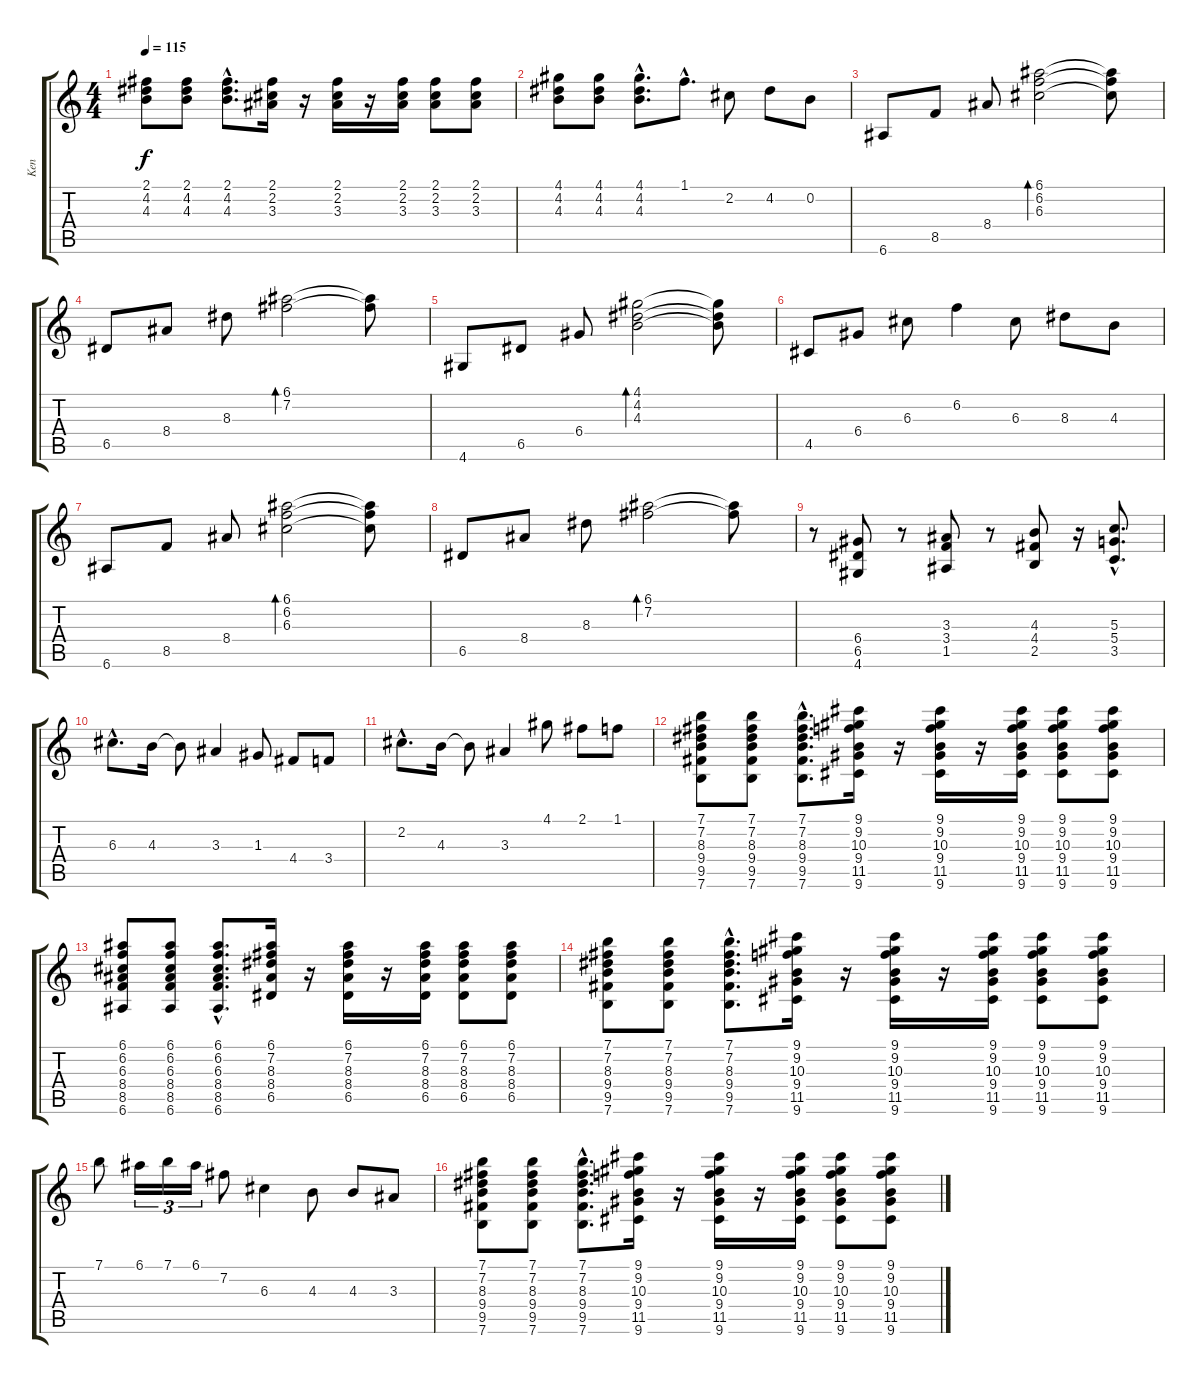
\track ("Ken" "Ken") {instrument overdrivenguitar}
\staff {score tabs}
\tuning (E4 B3 G3 D3 A2 E2) {hide}
\ts (4 4)
\tempo 115
\clef g2
\ks c
(2.1 4.2 4.3).8{dy f} (2.1 4.2 4.3).8 (2.1{hac} 4.2{hac} 4.3{hac}).8{d} (2.1 2.2 3.3).16 r.16 (2.1 2.2 3.3).16 r.16 (2.1 2.2 3.3).16 (2.1 2.2 3.3).8 (2.1 2.2 3.3).8 |
(4.1 4.2 4.3).8 (4.1 4.2 4.3).8 (4.1{hac} 4.2{hac} 4.3{hac}).8{d} 1.1{hac}.8{d} 2.2.8 4.2.8 0.2.8 |
6.6.8 8.5.8 8.4.8 (6.1 6.2 6.3).2{bd 60} (6.1{t} 6.2{t} 6.3{t}).8 |
6.5.8 8.4.8 8.3.8 (6.1 7.2).2{bd 60} (6.1{t} 7.2{t}).8 |
4.6.8 6.5.8 6.4.8 (4.1 4.2 4.3).2{bd 60} (4.1{t} 4.2{t} 4.3{t}).8 |
4.5.8 6.4.8 6.3.8 6.2.4 6.3.8 8.3.8 4.3.8 |
6.6.8 8.5.8 8.4.8 (6.1 6.2 6.3).2{bd 60} (6.1{t} 6.2{t} 6.3{t}).8 |
6.5.8 8.4.8 8.3.8 (6.1 7.2).2{bd 60} (6.1{t} 7.2{t}).8 |
r.8 (6.4 6.5 4.6).8 r.8 (3.3 3.4 1.5).8 r.8 (4.3 4.4 2.5).8 r.16 (5.3{hac} 5.4{hac} 3.5{hac}).8{d} |
6.3{hac}.8{d} 4.3.16 4.3{t}.8 3.3.4 1.3.8 4.4.8 3.4.8 |
2.2{hac}.8{d} 4.3.16 4.3{t}.8 3.3.4 4.1.8 2.1.8 1.1.8 |
(7.1 7.2 8.3 9.4 9.5 7.6).8 (7.1 7.2 8.3 9.4 9.5 7.6).8 (7.1{hac} 7.2{hac} 8.3{hac} 9.4{hac} 9.5{hac} 7.6{hac}).8{d} (9.1 9.2 10.3 9.4 11.5 9.6).16 r.16 (9.1 9.2 10.3 9.4 11.5 9.6).16 r.16 (9.1 9.2 10.3 9.4 11.5 9.6).16 (9.1 9.2 10.3 9.4 11.5 9.6).8 (9.1 9.2 10.3 9.4 11.5 9.6).8 |
(6.1 6.2 6.3 8.4 8.5 6.6).8 (6.1 6.2 6.3 8.4 8.5 6.6).8 (6.1{hac} 6.2{hac} 6.3{hac} 8.4{hac} 8.5{hac} 6.6{hac}).8{d} (6.1 7.2 8.3 8.4 6.5).16 r.16 (6.1 7.2 8.3 8.4 6.5).16 r.16 (6.1 7.2 8.3 8.4 6.5).16 (6.1 7.2 8.3 8.4 6.5).8 (6.1 7.2 8.3 8.4 6.5).8 |
(7.1 7.2 8.3 9.4 9.5 7.6).8 (7.1 7.2 8.3 9.4 9.5 7.6).8 (7.1{hac} 7.2{hac} 8.3{hac} 9.4{hac} 9.5{hac} 7.6{hac}).8{d} (9.1 9.2 10.3 9.4 11.5 9.6).16 r.16 (9.1 9.2 10.3 9.4 11.5 9.6).16 r.16 (9.1 9.2 10.3 9.4 11.5 9.6).16 (9.1 9.2 10.3 9.4 11.5 9.6).8 (9.1 9.2 10.3 9.4 11.5 9.6).8 |
7.1.8 6.1.16{tu (3 2)} 7.1.16{tu (3 2)} 6.1.16{tu (3 2)} 7.2.8 6.3.4 4.3.8 4.3.8 3.3.8 |
(7.1 7.2 8.3 9.4 9.5 7.6).8 (7.1 7.2 8.3 9.4 9.5 7.6).8 (7.1{hac} 7.2{hac} 8.3{hac} 9.4{hac} 9.5{hac} 7.6{hac}).8{d} (9.1 9.2 10.3 9.4 11.5 9.6).16 r.16 (9.1 9.2 10.3 9.4 11.5 9.6).16 r.16 (9.1 9.2 10.3 9.4 11.5 9.6).16 (9.1 9.2 10.3 9.4 11.5 9.6).8 (9.1 9.2 10.3 9.4 11.5 9.6).8
